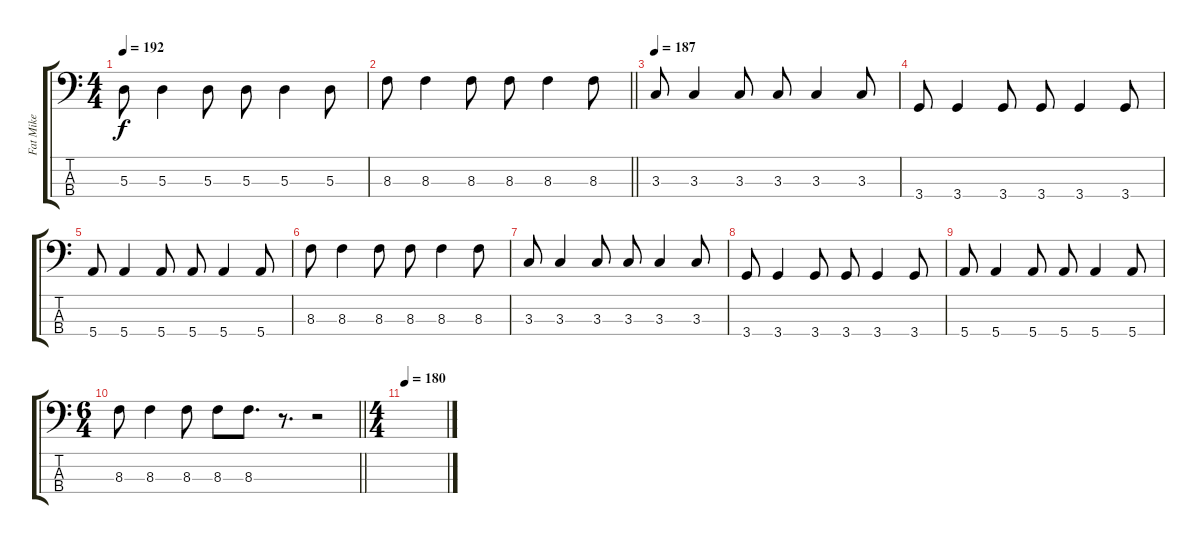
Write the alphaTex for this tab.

\track ("Fat Mike" "Fat Mike") {instrument electricbasspick}
\staff {score tabs}
\tuning (G2 D2 A1 E1) {hide}
\ts (4 4)
\tempo 192
\clef f4
\ks c
5.3.8{dy f} 5.3.4 5.3.8 5.3.8 5.3.4 5.3.8 |
\barLineRight lightlight
8.3.8 8.3.4 8.3.8 8.3.8 8.3.4 8.3.8 |
\section ("" "")
\tempo 187
3.3.8 3.3.4 3.3.8 3.3.8 3.3.4 3.3.8 |
3.4.8 3.4.4 3.4.8 3.4.8 3.4.4 3.4.8 |
5.4.8 5.4.4 5.4.8 5.4.8 5.4.4 5.4.8 |
8.3.8 8.3.4 8.3.8 8.3.8 8.3.4 8.3.8 |
3.3.8 3.3.4 3.3.8 3.3.8 3.3.4 3.3.8 |
3.4.8 3.4.4 3.4.8 3.4.8 3.4.4 3.4.8 |
5.4.8 5.4.4 5.4.8 5.4.8 5.4.4 5.4.8 |
\ts (6 4)
\barLineRight lightlight
8.3.8 8.3.4 8.3.8 8.3.8 8.3.8{d} r.8{d} r.2 |
\ts (4 4)
\tempo 180
